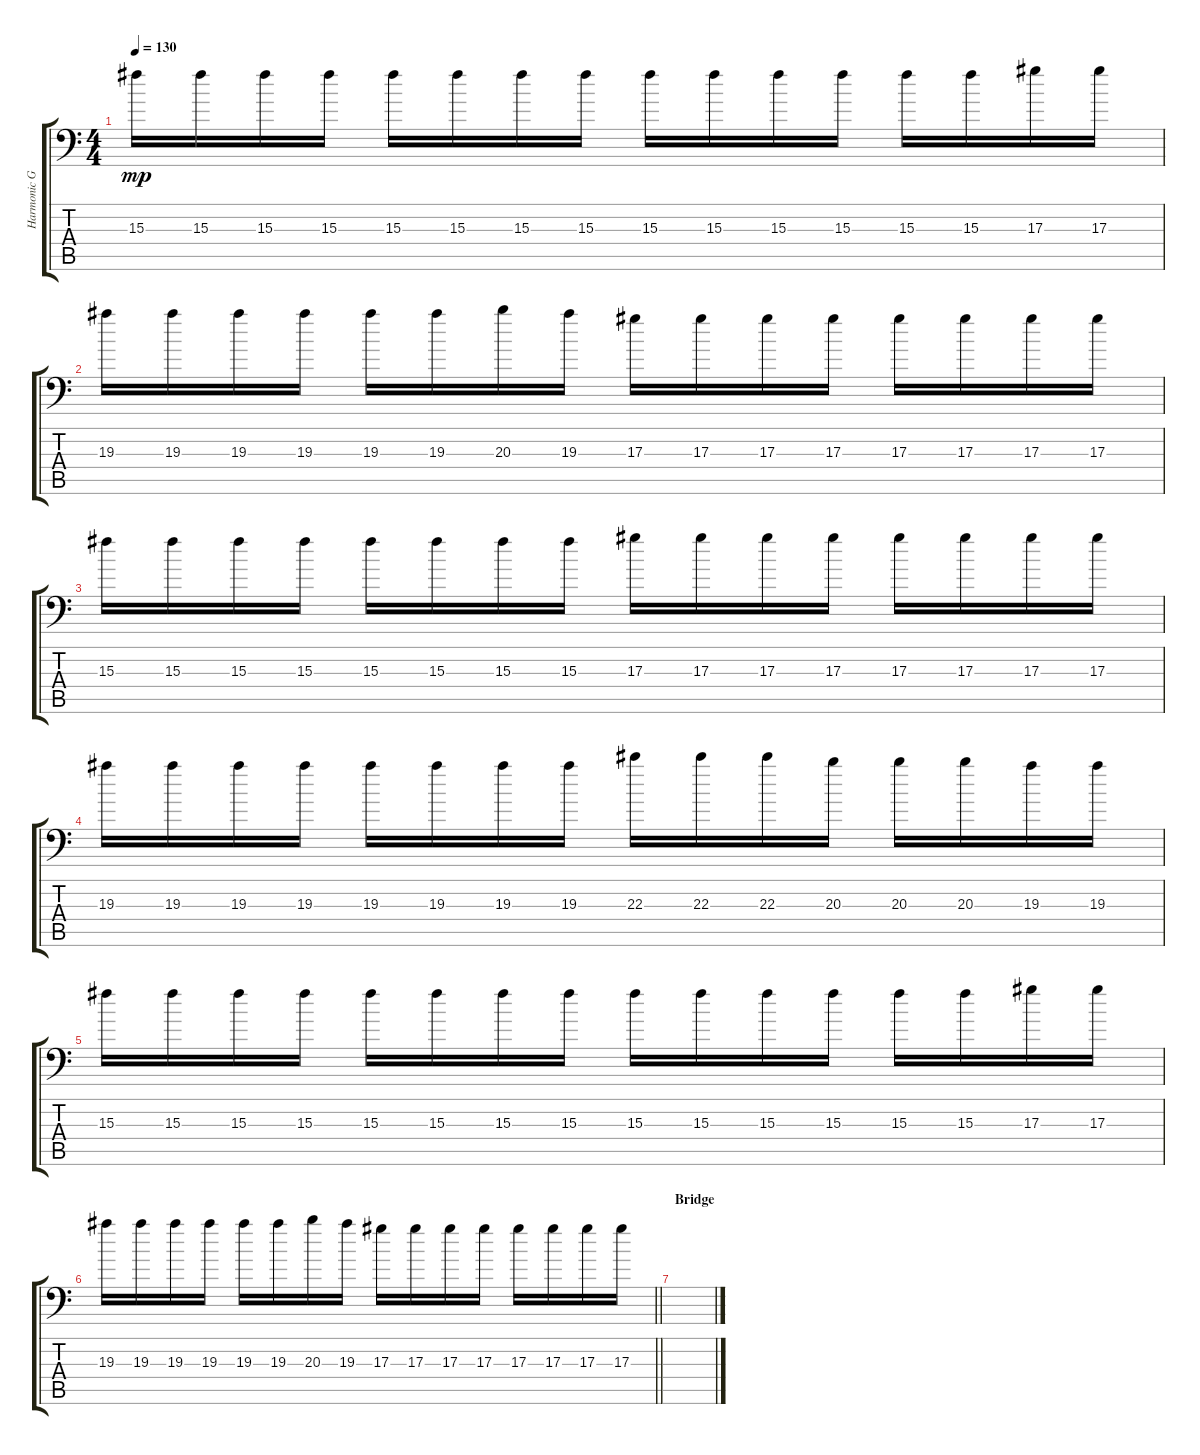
\track ("Harmonic Guitar" "Harmonic G") {instrument distortionguitar}
\staff {score tabs}
\tuning (C4 G3 Eb3 Bb2 F2 Bb1) {hide}
\ts (4 4)
\tempo 130
\clef f4
\ks c
15.3.16{dy mp} 15.3.16 15.3.16 15.3.16 15.3.16 15.3.16 15.3.16 15.3.16 15.3.16 15.3.16 15.3.16 15.3.16 15.3.16 15.3.16 17.3.16 17.3.16 |
19.3.16 19.3.16 19.3.16 19.3.16 19.3.16 19.3.16 20.3.16 19.3.16 17.3.16 17.3.16 17.3.16 17.3.16 17.3.16 17.3.16 17.3.16 17.3.16 |
15.3.16 15.3.16 15.3.16 15.3.16 15.3.16 15.3.16 15.3.16 15.3.16 17.3.16 17.3.16 17.3.16 17.3.16 17.3.16 17.3.16 17.3.16 17.3.16 |
19.3.16 19.3.16 19.3.16 19.3.16 19.3.16 19.3.16 19.3.16 19.3.16 22.3.16 22.3.16 22.3.16 20.3.16 20.3.16 20.3.16 19.3.16 19.3.16 |
15.3.16 15.3.16 15.3.16 15.3.16 15.3.16 15.3.16 15.3.16 15.3.16 15.3.16 15.3.16 15.3.16 15.3.16 15.3.16 15.3.16 17.3.16 17.3.16 |
\barLineRight lightlight
19.3.16 19.3.16 19.3.16 19.3.16 19.3.16 19.3.16 20.3.16 19.3.16 17.3.16 17.3.16 17.3.16 17.3.16 17.3.16 17.3.16 17.3.16 17.3.16 |
\section ("" "Bridge")
